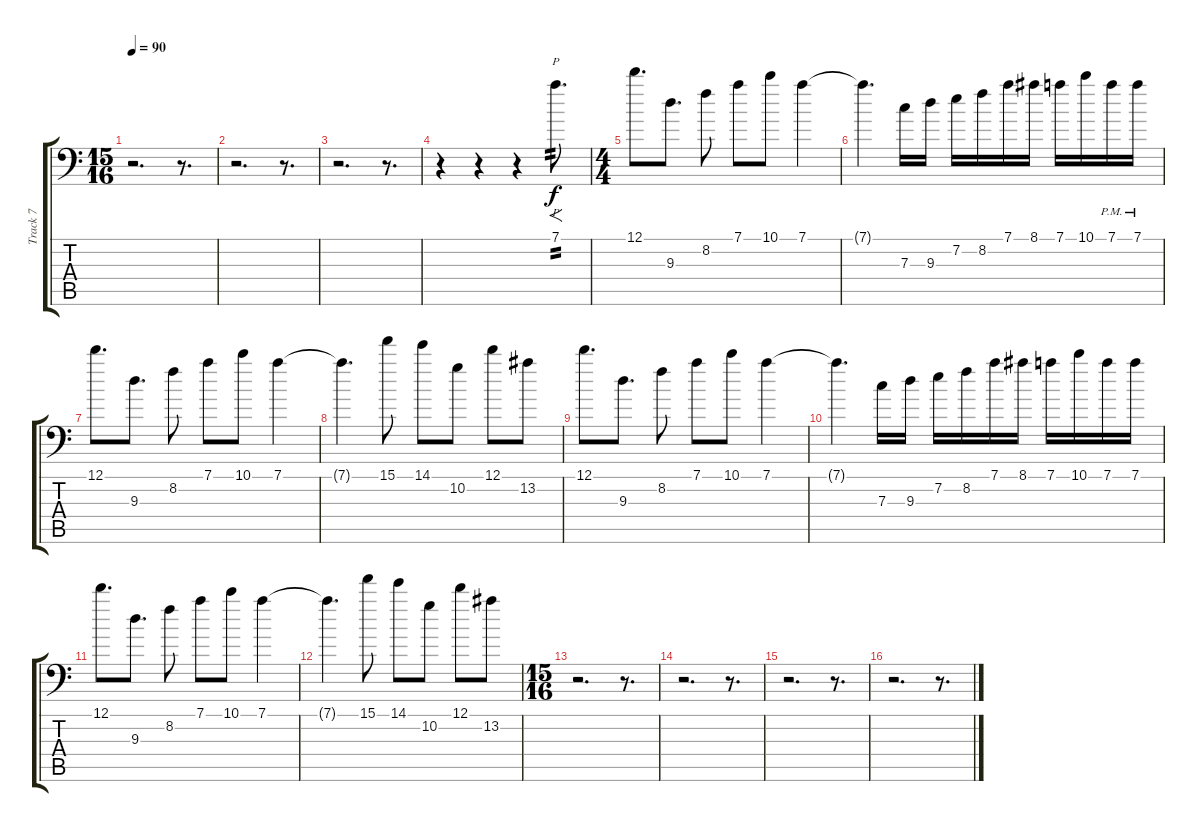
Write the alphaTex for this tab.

\track ("Track 7" "Track 7") {instrument overdrivenguitar}
\staff {score tabs}
\tuning (D4 A3 F3 Bb2 F2 Bb1) {hide}
\ts (15 16)
\tempo 90
\clef f4
\ks c
r.2{d dy f} r.8{d} |
r.2{d} r.8{d} |
r.2{d} r.8{d} |
r.4 r.4 r.4 7.1.8{f p d tp 2} |
\ts (4 4)
12.1.8{d} 9.3.8{d} 8.2.8 7.1.8 10.1.8 7.1.4 |
7.1{t}.4{d} 7.3.16 9.3.16 7.2.16 8.2.16 7.1.16 8.1.16 7.1.16 10.1.16 7.1{pm}.16 7.1{pm}.16 |
12.1.8{d} 9.3.8{d} 8.2.8 7.1.8 10.1.8 7.1.4 |
7.1{t}.4{d} 15.1.8 14.1.8 10.2.8 12.1.8 13.2.8 |
12.1.8{d} 9.3.8{d} 8.2.8 7.1.8 10.1.8 7.1.4 |
7.1{t}.4{d} 7.3.16 9.3.16 7.2.16 8.2.16 7.1.16 8.1.16 7.1.16 10.1.16 7.1.16 7.1.16 |
12.1.8{d} 9.3.8{d} 8.2.8 7.1.8 10.1.8 7.1.4 |
7.1{t}.4{d} 15.1.8 14.1.8 10.2.8 12.1.8 13.2.8 |
\ts (15 16)
r.2{d} r.8{d} |
r.2{d} r.8{d} |
r.2{d} r.8{d} |
r.2{d} r.8{d}
